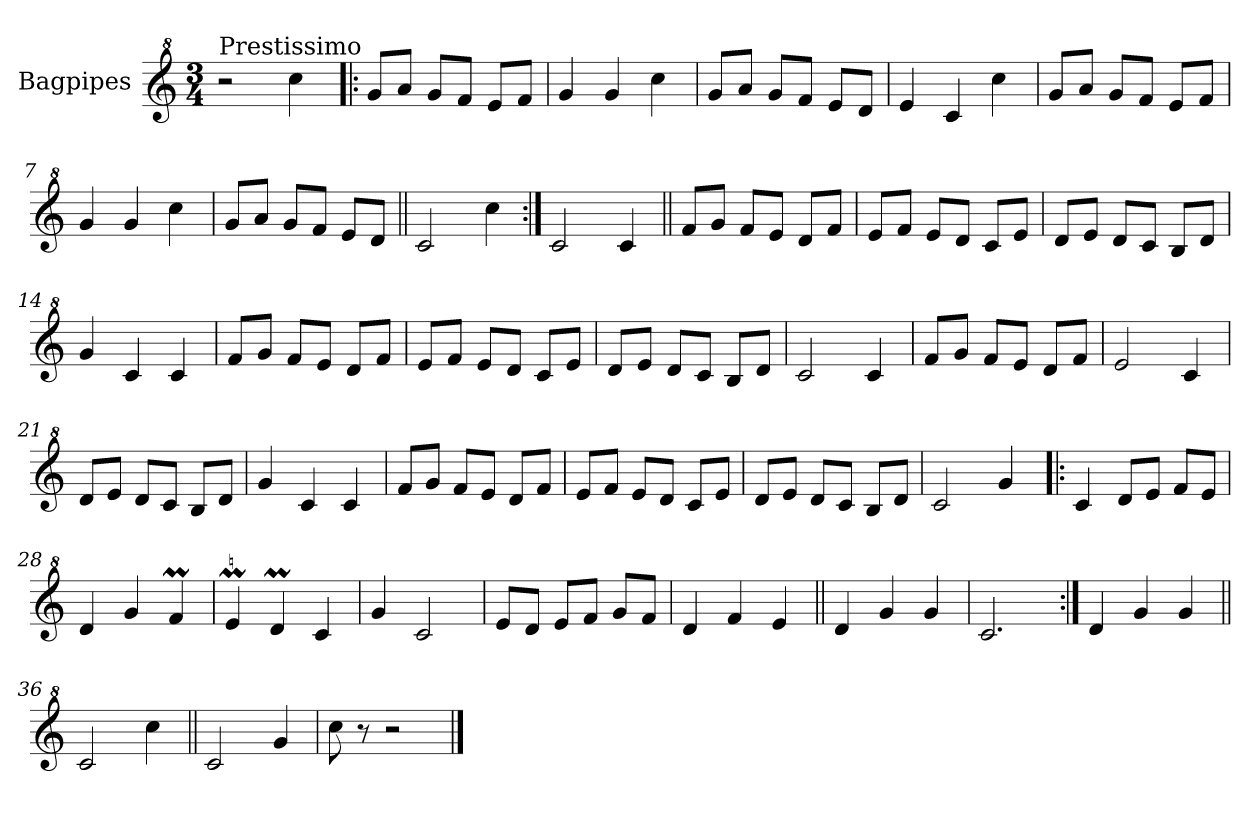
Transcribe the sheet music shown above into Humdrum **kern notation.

**kern
*part1
*staff1
*I"Bagpipes
*I'Bag
*clefG^2
*ITrd1c2
*k[b-e-]
*B-:
*M3/4
=1
!LO:TX:a:t=Prestissimo
2r
4bb-\
=2!|:
8ff/L
8gg/J
8ff/L
8ee-/J
8dd/L
8ee-/J
=3
4ff/
4ff/
4bb-\
=4
8ff/L
8gg/J
8ff/L
8ee-/J
8dd/L
8cc/J
=5
4dd/
4b-/
4bb-\
=6
8ff/L
8gg/J
8ff/L
8ee-/J
8dd/L
8ee-/J
=7
4ff/
4ff/
4bb-\
=8
8ff/L
8gg/J
8ff/L
8ee-/J
8dd/L
8cc/J
!!LO:LB:g=z
=9||
2b-/
4bb-\
=10:|!
2b-/
4b-/
=11||
8ee-/L
8ff/J
8ee-/L
8dd/J
8cc/L
8ee-/J
=12
8dd/L
8ee-/J
8dd/L
8cc/J
8b-/L
8dd/J
=13
8cc/L
8dd/J
8cc/L
8b-/J
8a/L
8cc/J
=14
4ff/
4b-/
4b-/
=15
8ee-/L
8ff/J
8ee-/L
8dd/J
8cc/L
8ee-/J
=16
8dd/L
8ee-/J
8dd/L
8cc/J
8b-/L
8dd/J
!!LO:LB:g=z
=17
8cc/L
8dd/J
8cc/L
8b-/J
8a/L
8cc/J
=18
2b-/
4b-/
=19
8ee-/L
8ff/J
8ee-/L
8dd/J
8cc/L
8ee-/J
=20
2dd/
4b-/
=21
8cc/L
8dd/J
8cc/L
8b-/J
8a/L
8cc/J
=22
4ff/
4b-/
4b-/
=23
8ee-/L
8ff/J
8ee-/L
8dd/J
8cc/L
8ee-/J
=24
8dd/L
8ee-/J
8dd/L
8cc/J
8b-/L
8dd/J
!!LO:LB:g=z
=25
8cc/L
8dd/J
8cc/L
8b-/J
8a/L
8cc/J
=26
2b-/
4ff/
=27!|:
4b-/
8cc/L
8dd/J
8ee-/L
8dd/J
=28
4cc/
4ff/
4ee-M/
=29
4ddM/
4ccM/
4b-/
=30
4ff/
2b-/
=31
8dd/L
8cc/J
8dd/L
8ee-/J
8ff/L
8ee-/J
=32
4cc/
4ee-/
4dd/
=33||
4cc/
4ff/
4ff/
=34
2.b-/
!!LO:LB:g=z
=35:|!
4cc/
4ff/
4ff/
=36||
2b-/
4bb-\
=37||
2b-/
4ff/
=38
8bb-\
8r
2r
==
*-
